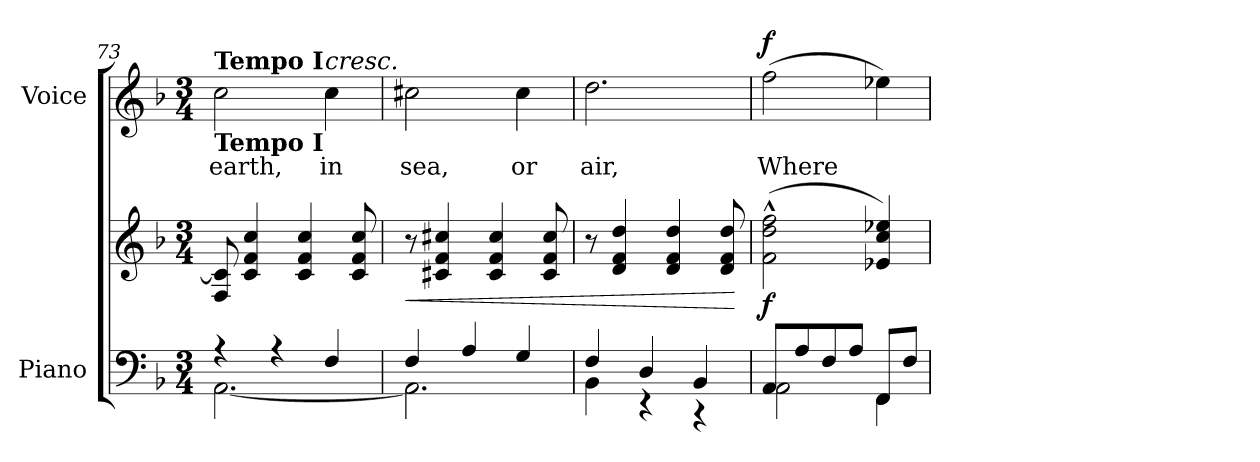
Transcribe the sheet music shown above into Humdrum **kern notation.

**kern	**kern	**dynam	**kern	**text	**dynam
*part2	*part2	*part2	*part1	*part1	*part1
*staff3	*staff2	*staff2/3	*staff1	*staff1	*staff1
*I"Piano	*	*	*I"Voice	*	*
*I'Pno	*	*	*	*	*
*clefF4	*clefG2	*	*clefG2	*	*
*k[b-]	*k[b-]	*	*k[b-]	*	*
*M3/4	*M3/4	*	*M3/4	*	*
=73	=73	=73	=73	=73	=73
*^	*	*	*	*	*
!	!	!	!	!LO:TX:a:B:t=Tempo I	!	!
!	!	!	!	!LO:TX:b:B:t=Tempo I	!	!
!	!	!	!	!	!LO:LY:b	!
4r	[2.AA\	8F/ 8c/]	.	2cc\	earth,	.
.	.	4c/ 4f/ 4cc/	.	.	.	.
4r	.	.	.	.	.	.
.	.	4c/ 4f/ 4cc/	.	.	.	.
!	!	!	!	!LO:TX:a:i:t=cresc.	!	!
!	!	!	!	!	!LO:LY:b	!
4F/	.	.	.	4cc\	in	.
.	.	8c/ 8f/ 8cc/	.	.	.	.
=74	=74	=74	=74	=74	=74	=74
!	!	!	!LO:HP:b	!	!LO:LY:b	!
4F/	2.AA\]	8r	<	2cc#X\	sea,	.
.	.	4c#X/ 4f/ 4cc#X/	.	.	.	.
4A/	.	.	.	.	.	.
.	.	4c#/ 4f/ 4cc#/	.	.	.	.
!	!	!	!	!	!LO:LY:b	!
4G/	.	.	.	4cc#\	or	.
.	.	8c#/ 8f/ 8cc#/	.	.	.	.
!!LO:LB:g=z
=75	=75	=75	=75	=75	=75	=75
!	!	!	!	!	!LO:LY:b	!
4F/	4BB-\	8r	.	2.dd\	air,	.
.	.	4d/ 4f/ 4dd/	.	.	.	.
4D/	4r	.	.	.	.	.
.	.	4d/ 4f/ 4dd/	.	.	.	.
4BB-/	4r	.	.	.	.	.
.	.	8d/ 8f/ 8dd/	.	.	.	.
*v	*v	*	*	*	*	*
.	.	[	.	.	.
=76	=76	=76	=76	=76	=76
*^	*	*	*	*	*
!	!	!	!LO:DY:b	!	!LO:LY:b	!LO:DY:a
8AA/L	2AA\	(2f\^^ 2dd\^^ 2ff\^^	f	(2ff\	Where	f
8A/	.	.	.	.	.	.
8F/	.	.	.	.	.	.
8A/J	.	.	.	.	.	.
8FF/L	4FF\	4e-X/ 4cc/ 4ee-X/)	.	4ee-X\)	.	.
8F/J	.	.	.	.	.	.
*v	*v	*	*	*	*	*
=	=	=	=	=	=
*-	*-	*-	*-	*-	*-
